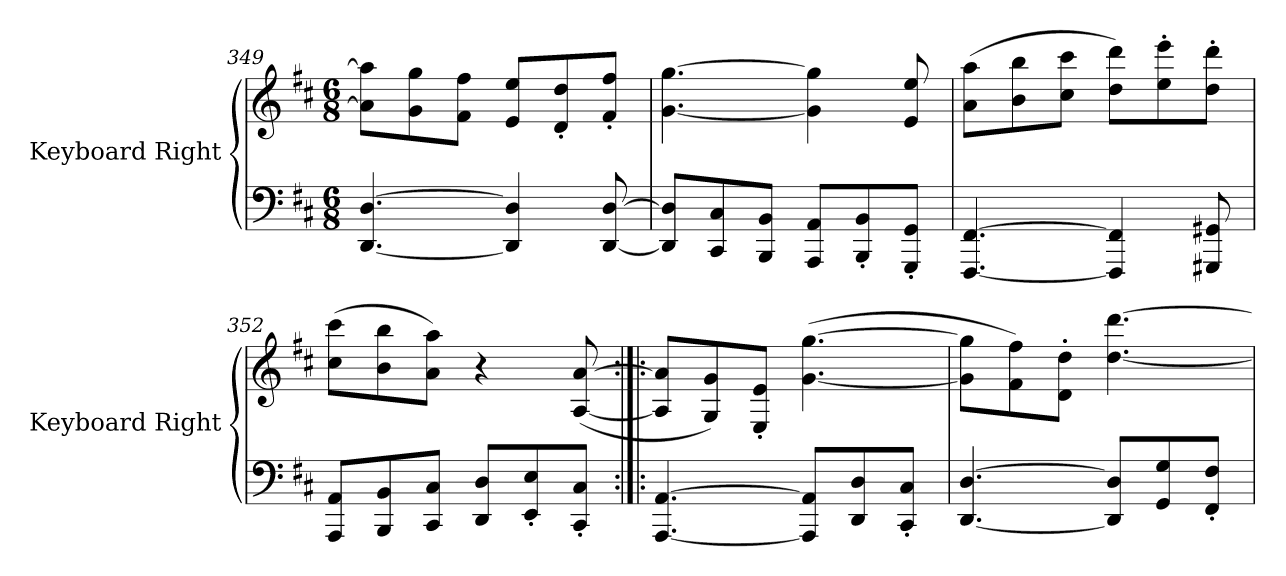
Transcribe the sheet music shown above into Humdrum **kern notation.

**kern	**kern
*part1	*part1
*staff2	*staff1
*I"Keyboard Right	*
*I'Keyboard Right	*
*clefF4	*clefG2
*k[f#c#]	*k[f#c#]
*D:	*D:
*M6/8	*M6/8
=349	=349
[4.DD/ [4.D/	8a\] 8aa\]L
.	8g\ 8gg\
.	8f#\ 8ff#\J
4DD/] 4D/]	8e/ 8ee/L
.	8d/' 8dd/'
[8DD/ [8D/	8f#/' 8ff#/'J
=350	=350
8DD/] 8D/]L	[4.g\ [4.gg\
8CC#/ 8C#/	.
8BBB/ 8BB/J	.
8AAA/ 8AA/L	4g\] 4gg\]
8BBB/' 8BB/'	.
8GGG/' 8GG/'J	8e/ 8ee/
=351	=351
[4.FFF#/ [4.FF#/	(>8a\ 8aa\L
.	8b\ 8bb\
.	8cc#\ 8ccc#\J
4FFF#/] 4FF#/]	8dd\ 8ddd\L)
.	8ee\' 8eee\'
8GGG#X/ 8GG#X/	8dd\' 8ddd\'J
!!LO:PB:g=z
=352	=352
8AAA/ 8AA/L	(>8cc#\ 8ccc#\L
8BBB/ 8BB/	8b\ 8bb\
8CC#/ 8C#/J	8a\ 8aa\J)
8DD/ 8D/L	4r
8EE/' 8E/'	.
8CC#/' 8C#/'J	(<[8A/ [8a/
=353:|!|:	=353:|!|:
[4.AAA/ [4.AA/	8A/] 8a/]L
.	8G/ 8g/)
.	8E/' 8e/'J
8AAA/] 8AA/]L	(>[4.g\ [4.gg\
8DD/ 8D/	.
8CC#/' 8C#/'J	.
=354	=354
[4.DD/ [4.D/	8g\] 8gg\]L
.	8f#\ 8ff#\)
.	8d\' 8dd\'J
8DD/] 8D/]L	[4.dd\ [4.ddd\
8GG/ 8G/	.
8FF#/' 8F#/'J	.
=	=
*-	*-
